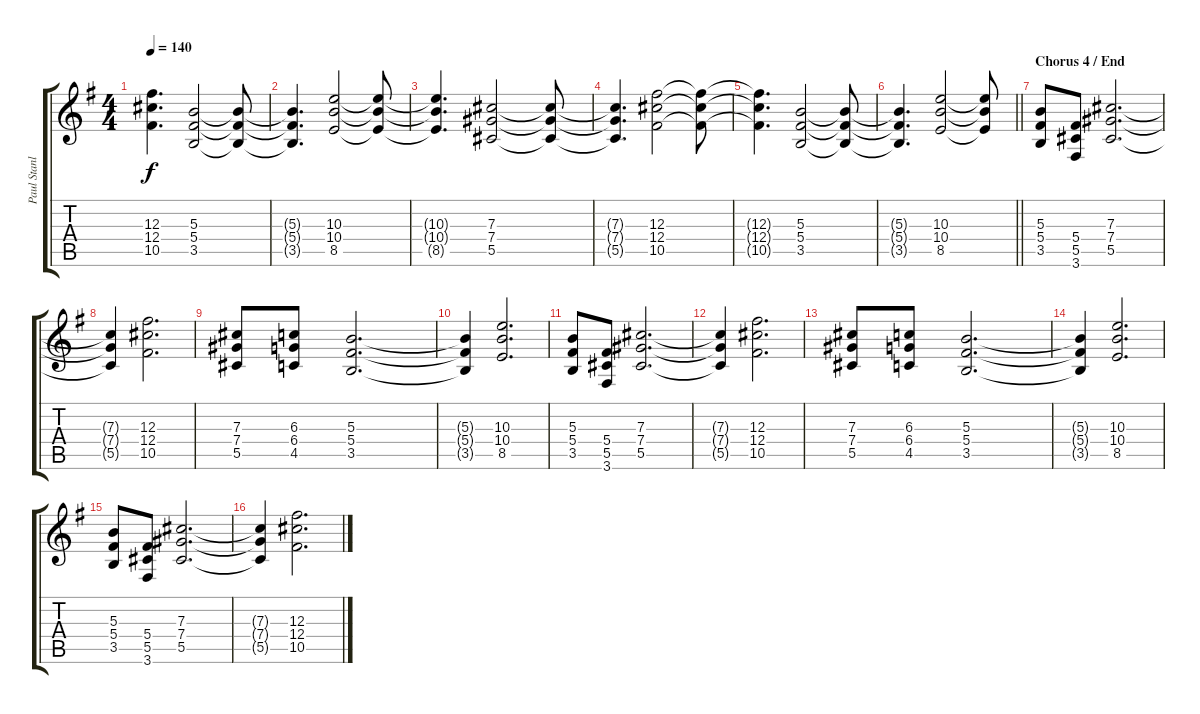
\track ("Paul Stanley" "Paul Stanl") {instrument distortionguitar}
\staff {score tabs}
\tuning (Eb4 Bb3 Gb3 Db3 Ab2 Eb2) {hide}
\ts (4 4)
\tempo 140
\clef g2
\ks g
(12.3{t} 12.4{t} 10.5{t}).4{d dy f} (5.3 5.4 3.5).2 (5.3{t} 5.4{t} 3.5{t}).8 |
(5.3{t} 5.4{t} 3.5{t}).4{d} (10.3 10.4 8.5).2 (10.3{t} 10.4{t} 8.5{t}).8 |
(10.3{t} 10.4{t} 8.5{t}).4{d} (7.3 7.4 5.5).2 (7.3{t} 7.4{t} 5.5{t}).8 |
(7.3{t} 7.4{t} 5.5{t}).4{d} (12.3 12.4 10.5).2 (12.3{t} 12.4{t} 10.5{t}).8 |
(12.3{t} 12.4{t} 10.5{t}).4{d} (5.3 5.4 3.5).2 (5.3{t} 5.4{t} 3.5{t}).8 |
\barLineRight lightlight
(5.3{t} 5.4{t} 3.5{t}).4{d} (10.3 10.4 8.5).2 (10.3{t} 10.4{t} 8.5{t}).8 |
\section ("" "Chorus 4 / End")
(5.3 5.4 3.5).8 (5.4 5.5 3.6).8 (7.3 7.4 5.5).2{d} |
(7.3{t} 7.4{t} 5.5{t}).4 (12.3 12.4 10.5).2{d} |
(7.3 7.4 5.5).8 (6.3 6.4 4.5).8 (5.3 5.4 3.5).2{d} |
(5.3{t} 5.4{t} 3.5{t}).4 (10.3 10.4 8.5).2{d} |
(5.3 5.4 3.5).8 (5.4 5.5 3.6).8 (7.3 7.4 5.5).2{d} |
(7.3{t} 7.4{t} 5.5{t}).4 (12.3 12.4 10.5).2{d} |
(7.3 7.4 5.5).8 (6.3 6.4 4.5).8 (5.3 5.4 3.5).2{d} |
(5.3{t} 5.4{t} 3.5{t}).4 (10.3 10.4 8.5).2{d} |
(5.3 5.4 3.5).8 (5.4 5.5 3.6).8 (7.3 7.4 5.5).2{d} |
(7.3{t} 7.4{t} 5.5{t}).4 (12.3 12.4 10.5).2{d}
